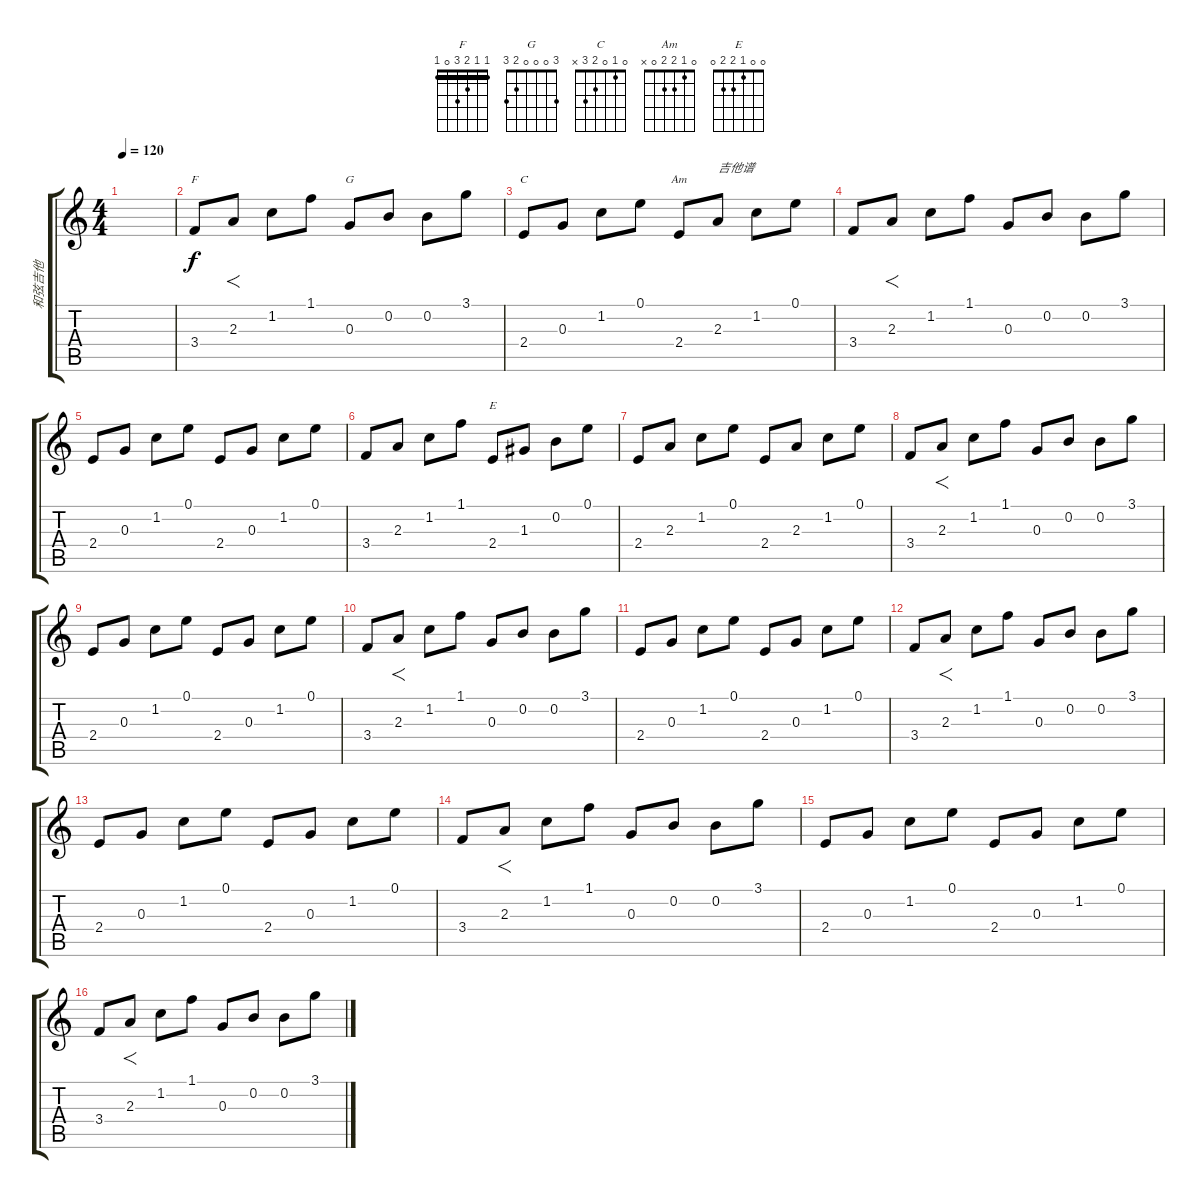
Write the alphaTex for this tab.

\track ("和弦吉他" "和弦吉他") {instrument acousticguitarsteel}
\staff {score tabs}
\tuning (E4 B3 G3 D3 A2 D2) {hide}
\chord ("F" 1 1 2 3 0 1) {barre 1}
\chord ("G" 3 0 0 0 2 3)
\chord ("C" 0 1 0 2 3 x)
\chord ("Am" 0 1 2 2 0 x)
\chord ("E" 0 0 1 2 2 0)
\ts (4 4)
\tempo 120
\clef g2
\ks c
|
3.4.8{ch "F"} 2.3.8{f} 1.2.8 1.1.8 0.3.8{ch "G"} 0.2.8 0.2.8 3.1.8 |
2.4.8{ch "C"} 0.3.8 1.2.8 0.1.8 2.4.8{ch "Am"} 2.3.8{txt "吉他谱"} 1.2.8 0.1.8 |
3.4.8 2.3.8{f} 1.2.8 1.1.8 0.3.8 0.2.8 0.2.8 3.1.8 |
2.4.8 0.3.8 1.2.8 0.1.8 2.4.8 0.3.8 1.2.8 0.1.8 |
3.4.8 2.3.8 1.2.8 1.1.8 2.4.8{ch "E"} 1.3.8 0.2.8 0.1.8 |
2.4.8 2.3.8 1.2.8 0.1.8 2.4.8 2.3.8 1.2.8 0.1.8 |
3.4.8 2.3.8{f} 1.2.8 1.1.8 0.3.8 0.2.8 0.2.8 3.1.8 |
2.4.8 0.3.8 1.2.8 0.1.8 2.4.8 0.3.8 1.2.8 0.1.8 |
3.4.8 2.3.8{f} 1.2.8 1.1.8 0.3.8 0.2.8 0.2.8 3.1.8 |
2.4.8 0.3.8 1.2.8 0.1.8 2.4.8 0.3.8 1.2.8 0.1.8 |
3.4.8 2.3.8{f} 1.2.8 1.1.8 0.3.8 0.2.8 0.2.8 3.1.8 |
2.4.8 0.3.8 1.2.8 0.1.8 2.4.8 0.3.8 1.2.8 0.1.8 |
3.4.8 2.3.8{f} 1.2.8 1.1.8 0.3.8 0.2.8 0.2.8 3.1.8 |
2.4.8 0.3.8 1.2.8 0.1.8 2.4.8 0.3.8 1.2.8 0.1.8 |
3.4.8 2.3.8{f} 1.2.8 1.1.8 0.3.8 0.2.8 0.2.8 3.1.8
